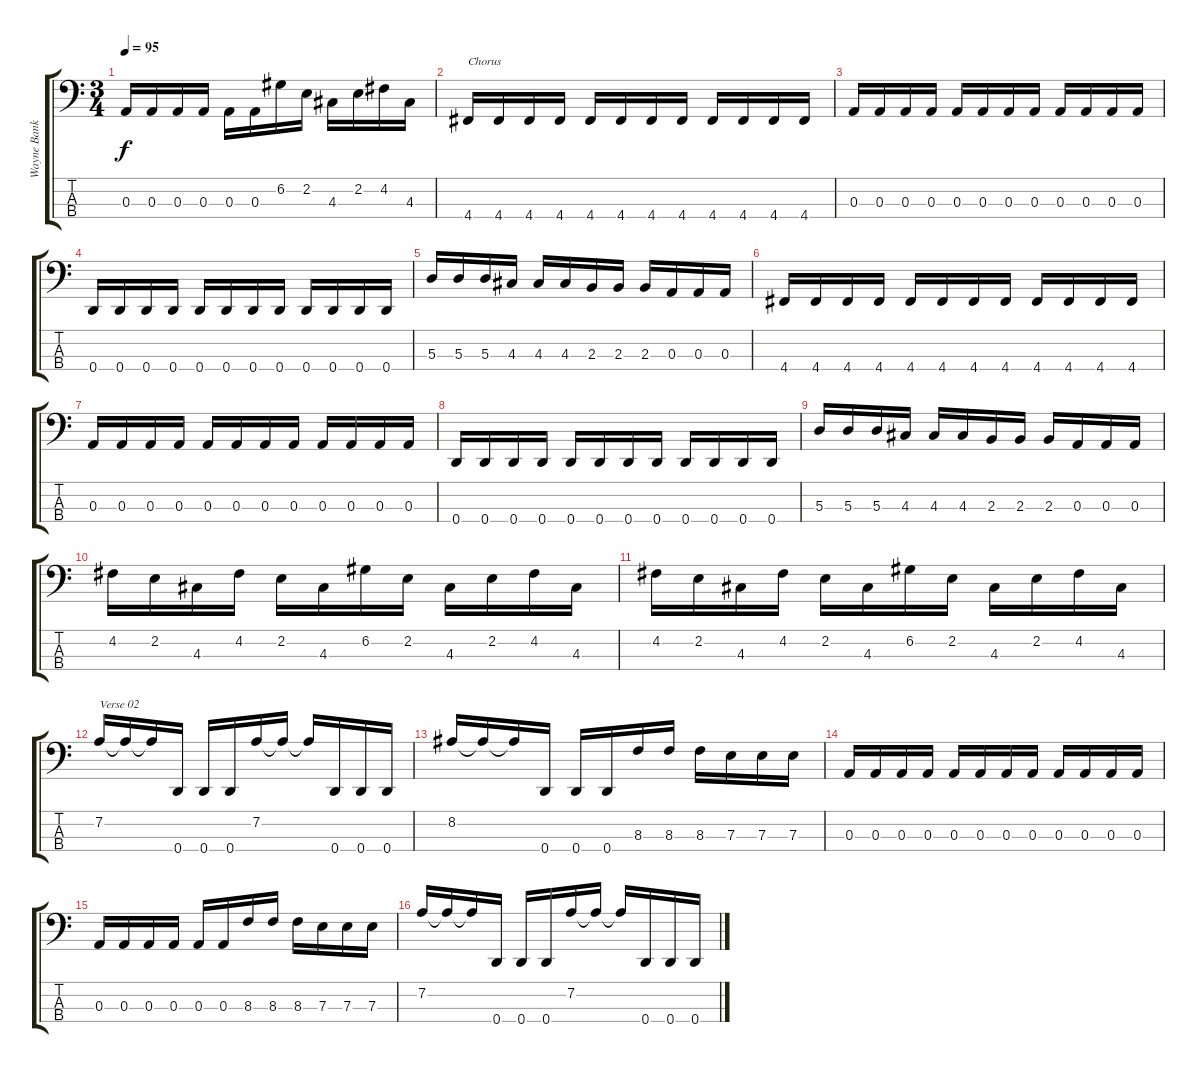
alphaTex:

\track ("Wayne Banks" "Wayne Bank") {instrument electricbasspick}
\staff {score tabs}
\tuning (G2 D2 A1 D1) {hide}
\ts (3 4)
\tempo 95
\clef f4
\ks c
0.3.16{dy f} 0.3.16 0.3.16 0.3.16 0.3.16 0.3.16 6.2.16 2.2.16 4.3.16 2.2.16 4.2.16 4.3.16 |
4.4.16{txt "Chorus"} 4.4.16 4.4.16 4.4.16 4.4.16 4.4.16 4.4.16 4.4.16 4.4.16 4.4.16 4.4.16 4.4.16 |
0.3.16 0.3.16 0.3.16 0.3.16 0.3.16 0.3.16 0.3.16 0.3.16 0.3.16 0.3.16 0.3.16 0.3.16 |
0.4.16 0.4.16 0.4.16 0.4.16 0.4.16 0.4.16 0.4.16 0.4.16 0.4.16 0.4.16 0.4.16 0.4.16 |
5.3.16 5.3.16 5.3.16 4.3.16 4.3.16 4.3.16 2.3.16 2.3.16 2.3.16 0.3.16 0.3.16 0.3.16 |
4.4.16 4.4.16 4.4.16 4.4.16 4.4.16 4.4.16 4.4.16 4.4.16 4.4.16 4.4.16 4.4.16 4.4.16 |
0.3.16 0.3.16 0.3.16 0.3.16 0.3.16 0.3.16 0.3.16 0.3.16 0.3.16 0.3.16 0.3.16 0.3.16 |
0.4.16 0.4.16 0.4.16 0.4.16 0.4.16 0.4.16 0.4.16 0.4.16 0.4.16 0.4.16 0.4.16 0.4.16 |
5.3.16 5.3.16 5.3.16 4.3.16 4.3.16 4.3.16 2.3.16 2.3.16 2.3.16 0.3.16 0.3.16 0.3.16 |
4.2.16 2.2.16 4.3.16 4.2.16 2.2.16 4.3.16 6.2.16 2.2.16 4.3.16 2.2.16 4.2.16 4.3.16 |
4.2.16 2.2.16 4.3.16 4.2.16 2.2.16 4.3.16 6.2.16 2.2.16 4.3.16 2.2.16 4.2.16 4.3.16 |
7.2.16{txt "Verse 02"} 7.2{t}.16 7.2{t}.16 0.4.16 0.4.16 0.4.16 7.2.16 7.2{t}.16 7.2{t}.16 0.4.16 0.4.16 0.4.16 |
8.2.16 8.2{t}.16 8.2{t}.16 0.4.16 0.4.16 0.4.16 8.3.16 8.3.16 8.3.16 7.3.16 7.3.16 7.3.16 |
0.3.16 0.3.16 0.3.16 0.3.16 0.3.16 0.3.16 0.3.16 0.3.16 0.3.16 0.3.16 0.3.16 0.3.16 |
0.3.16 0.3.16 0.3.16 0.3.16 0.3.16 0.3.16 8.3.16 8.3.16 8.3.16 7.3.16 7.3.16 7.3.16 |
7.2.16 7.2{t}.16 7.2{t}.16 0.4.16 0.4.16 0.4.16 7.2.16 7.2{t}.16 7.2{t}.16 0.4.16 0.4.16 0.4.16
